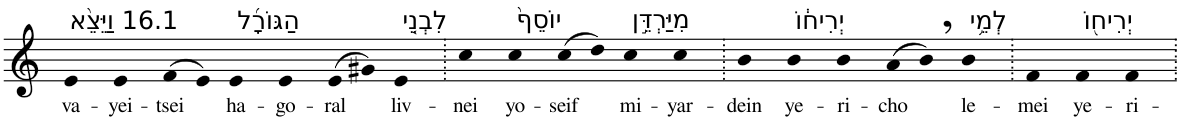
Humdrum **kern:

**kern	**text
*part1	*part1
*staff1	*staff1
*I"Piano	*
*I'Pno	*
*clefG2	*
*k[]	*
=1	=1
!LO:TX:a:t=16.1 וַיֵּצֵ֨א	!
!	!LO:LY:b
4e	va-
!	!LO:LY:b
4e	-yei-
!	!LO:LY:b
(>8f	-tsei
8e)	.
!LO:TX:a:t=הַגּוֹרָ֜ל	!
!	!LO:LY:b
4e	ha-
!	!LO:LY:b
4e	-go-
!	!LO:LY:b
(>8e	-ral
8g#X)	.
!LO:TX:a:t=לִבְנֵ֤י	!
!	!LO:LY:b
4e	liv-
=2.	=2.
!	!LO:LY:b
4cc	-nei
!LO:TX:a:t=יוֹסֵף֙	!
!	!LO:LY:b
4cc	yo-
!	!LO:LY:b
(>8cc	-seif
8dd)	.
!LO:TX:a:t=מִיַּרְדֵּ֣ן	!
!	!LO:LY:b
4cc	mi-
!	!LO:LY:b
4cc	-yar-
=3.	=3.
!	!LO:LY:b
4b	-dein
!LO:TX:a:t=יְרִיח֔וֹ	!
!	!LO:LY:b
4b	ye-
!	!LO:LY:b
4b	-ri-
!	!LO:LY:b
(>8a	-cho
8b,)	.
!LO:TX:a:t=לְמֵ֥י	!
!	!LO:LY:b
4b	le-
=4.	=4.
!	!LO:LY:b
4f	-mei
!LO:TX:a:t=יְרִיח֖וֹ	!
!	!LO:LY:b
4f	ye-
!	!LO:LY:b
4f	-ri-
=.	=.
*-	*-
